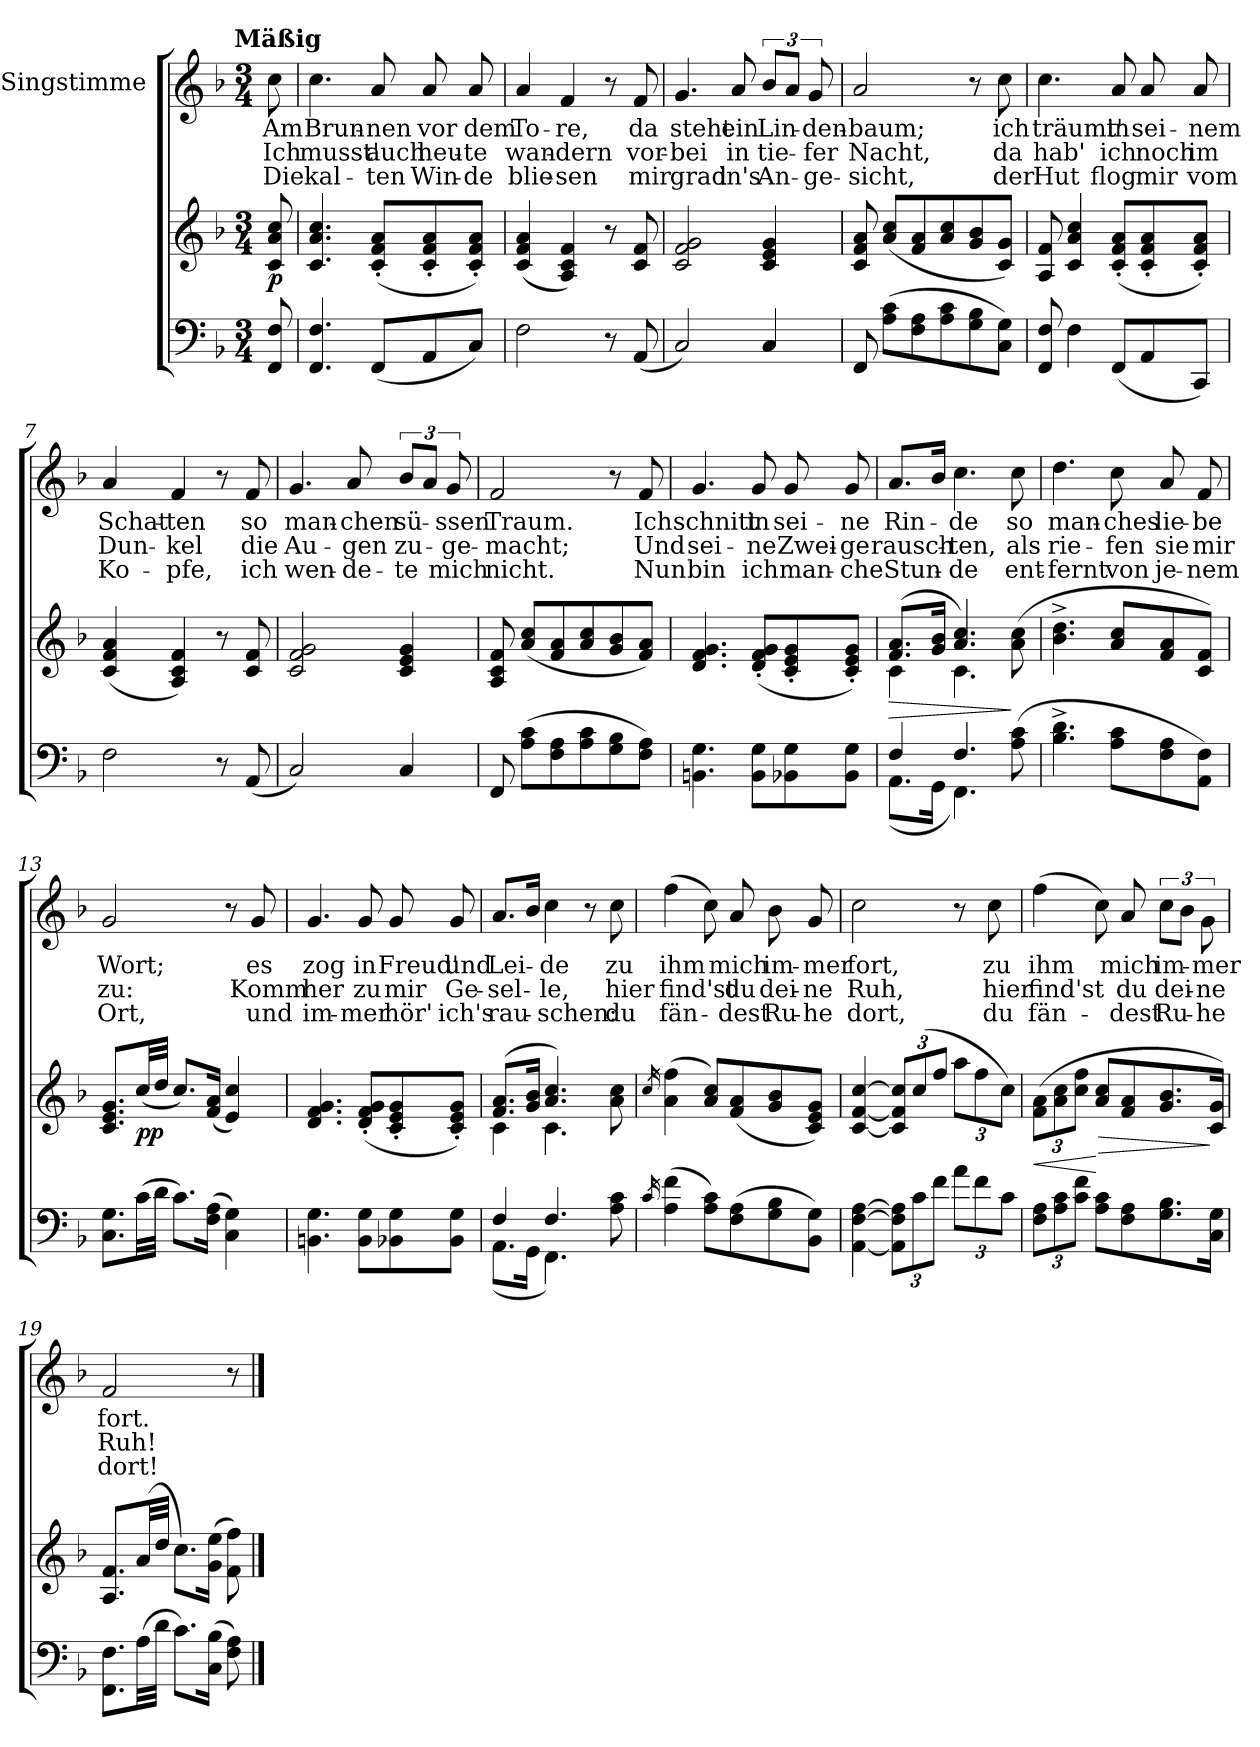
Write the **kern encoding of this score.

**kern	**kern	**dynam	**kern	**text	**text	**text
*part2	*part2	*part2	*part1	*part1	*part1	*part1
*staff3	*staff2	*staff2/3	*staff1	*staff1	*staff1	*staff1
*	*	*	*I"Singstimme	*	*	*
*clefF4	*clefG2	*	*clefG2	*	*	*
*k[b-]	*k[b-]	*	*k[b-]	*	*	*
!!LO:TX:omd:t=Mäßig
*M3/4	*M3/4	*	*M3/4	*	*	*
=1	=1	=1	=1	=1	=1	=1
!	!	!LO:DY:b	!	!	!	!
8F/ 8FF/	8cc/ 8a/ 8c/	p	8cc\	Am	Ich	Die
=2	=2	=2	=2	=2	=2	=2
4.F/ 4.FF/	4.cc/ 4.a/ 4.c/	.	4.cc\	Brun-	musst'	kal-
(<8FF/L	(<8a'/ 8f'/ 8c'/L	.	8a/	-nen	auch	-ten
8AA/	8a'/ 8f'/ 8c'/	.	8a/	vor	heu-	Win-
8C/J)	8a'/ 8f'/ 8c'/J)	.	8a/	dem	-te	-de
=3	=3	=3	=3	=3	=3	=3
2F\	(<4a/ 4f/ 4c/	.	4a/	To-	wan-	blie-
.	4f/ 4c/ 4A/)	.	4f/	-re,	-dern	-sen
8r	8r	.	8r	.	.	.
(<8AA/	8f/ 8c/	.	8f/	da	vor-	mir
=4	=4	=4	=4	=4	=4	=4
2C/)	2g/ 2f/ 2c/	.	4.g/	steht	-bei	grad
.	.	.	8a/	ein	in	in's
4C/	4g/ 4e/ 4c/	.	12b-/L	Lin-	tie-	An-
.	.	.	12a/J	.	.	.
.	.	.	12g/	den-	-fer	ge-
=5	=5	=5	=5	=5	=5	=5
8FF/	8a/ 8f/ 8c/	.	2a/	-baum;	Nacht,	-sicht,
(>8c\ 8A\L	(<8cc/ 8a/L	.	.	.	.	.
8A\ 8F\	8a/ 8f/	.	.	.	.	.
8c\ 8A\	8cc/ 8a/	.	.	.	.	.
8B-\ 8G\	8b-/ 8g/	.	8r	.	.	.
8G\ 8C\J)	8g/ 8c/J)	.	8cc\	ich	da	der
!!LO:LB:g=z
=6	=6	=6	=6	=6	=6	=6
8F/ 8FF/	8f/ 8A/	.	4.cc\	träumt'	hab'	Hut
4F\	4cc/ 4a/ 4c/	.	.	.	.	.
(<8FF/L	(<8a'/ 8f'/ 8c'/L	.	8a/	in	ich	flog
8AA/	8a'/ 8f'/ 8c'/	.	8a/	sei-	noch	mir
8CC/J)	8a'/ 8f'/ 8c'/J)	.	8a/	-nem	im	vom
=7	=7	=7	=7	=7	=7	=7
2F\	(<4a/ 4f/ 4c/	.	4a/	Schat-	Dun-	Ko-
.	4f/ 4c/ 4A/)	.	4f/	-ten	-kel	-pfe,
8r	8r	.	8r	.	.	.
(<8AA/	8f/ 8c/	.	8f/	so	die	ich
=8	=8	=8	=8	=8	=8	=8
2C/)	2g/ 2f/ 2c/	.	4.g/	man-	Au-	wen-
.	.	.	8a/	-chen	-gen	-de-
4C/	4g/ 4e/ 4c/	.	12b-/L	sü-	zu-	-te
.	.	.	12a/J	.	.	.
.	.	.	12g/	-ssen	-ge-	mich
=9	=9	=9	=9	=9	=9	=9
8FF/	8f/ 8c/ 8A/	.	2f/	Traum.	-macht;	nicht.
(>8c\ 8A\L	(<8cc/ 8a/L	.	.	.	.	.
8A\ 8F\	8a/ 8f/	.	.	.	.	.
8c\ 8A\	8cc/ 8a/	.	.	.	.	.
8B-\ 8G\	8b-/ 8g/	.	8r	.	.	.
8A\ 8F\J)	8a/ 8f/J)	.	8f/	Ich	Und	Nun
=10	=10	=10	=10	=10	=10	=10
4.G\ 4.BBn\	4.g/ 4.f/ 4.d/	.	4.g/	schnitt	sei-	bin
8G\ 8BB\L	(<8g'/ 8f'/ 8d'/L	.	8g/	in	-ne	ich
8G\ 8BB-X\	8g'/ 8e'/ 8c'/	.	8g/	sei-	Zwei-	man-
8G\ 8BB-\J	8g'/ 8e'/ 8c'/J)	.	8g/	-ne	-ge	-che
!!LO:LB:g=z
=11	=11	=11	=11	=11	=11	=11
*^	*^	*	*	*	*	*
!	!	!	!	!LO:HP:b	!	!	!	!
4F/	(<8.AA\L	(>8.a/ 8.f/L	4c\	>	8.a/L	Rin-	rausch-	Stun-
.	16GG\Jk	16b-/ 16g/Jk	.	.	16b-/Jk	.	.	.
4.F/	4.FF\)	4.cc/ 4.a/)	4.c\	.	4.cc\	-de	ten,	-de
(>8c\ 8A\	8ryy	(>8cc\ 8a\	8ryy	]	8cc\	so	als	ent-
*v	*v	*	*	*	*	*	*	*
*	*v	*v	*	*	*	*	*
=12	=12	=12	=12	=12	=12	=12
4.d^<\ 4.B-^<\	4.dd^>\ 4.b-^>\	.	4.dd\	man-	rie-	-fernt
8c\ 8A\L	8cc/ 8a/L	.	8cc\	-ches	-fen	von
8A\ 8F\	8a/ 8f/	.	8a/	lie-	sie	je-
8F\ 8AA\J)	8f/ 8c/J)	.	8f/	-be	mir	-nem
=13	=13	=13	=13	=13	=13	=13
8.G\ 8.C\L	8.g/ 8.e/ 8.c/L	.	2g/	Wort;	zu:	Ort,
!	!	!LO:DY:b	!	!	!	!
(>32c\LL	(<32cc/LL	pp	.	.	.	.
32d\JJJ	32dd/JJJ	.	.	.	.	.
8.c\L)	8.cc/L)	.	.	.	.	.
(>16A\ 16F\Jk	(<16a/ 16f/Jk	.	.	.	.	.
4G\ 4C\)	4cc/ 4e/)	.	8r	.	.	.
.	.	.	8g/	es	Komm	und
=14	=14	=14	=14	=14	=14	=14
4.G\ 4.BBn\	4.g/ 4.f/ 4.d/	.	4.g/	zog	her	im-
8G\ 8BB\L	(<8g'/ 8f'/ 8d'/L	.	8g/	in	zu	-mer
8G\ 8BB-X\	8g'/ 8e'/ 8c'/	.	8g/	Freud'	mir	hör'
8G\ 8BB-\J	8g'/ 8e'/ 8c'/J)	.	8g/	und	Ge-	ich's
=15	=15	=15	=15	=15	=15	=15
*^	*^	*	*	*	*	*
4F/	(<8.AA\L	(>8.a/ 8.f/L	4c\	.	8.a/L	Lei-	-sel-	rau-
.	16GG\Jk	16b-/ 16g/Jk	.	.	16b-/Jk	.	.	.
4.F/	4.FF\)	4.cc/ 4.a/)	4.c\	.	4cc\	-de	-le,	-schen:
.	.	.	.	.	8r	.	.	.
8ryy	8c\ 8A\	8cc\ 8a\	8ryy	.	8cc\	zu	hier	du
*v	*v	*	*	*	*	*	*	*
*	*v	*v	*	*	*	*	*
!!LO:LB:g=z
=16	=16	=16	=16	=16	=16	=16
16qc/	16qcc/	.	.	.	.	.
(>4f\ 4A\	(>4ff\ 4a\	.	(>4ff\	ihm	find'st	fän-
8c\ 8A\L)	8cc/ 8a/L)	.	8cc\)	.	.	.
(>8A\ 8F\	(<8a/ 8f/	.	8a/	mich	du	-dest
8B-\ 8G\	8b-/ 8g/	.	8b-\	im-	dei-	Ru-
8G\ 8BB-\J)	8g/ 8e/ 8c/J)	.	8g/	-mer	-ne	-he
=17	=17	=17	=17	=17	=17	=17
[4A\ [4F\ [4AA\	[4cc/ [4f/ [4c/	.	2cc\	fort,	Ruh,	dort,
12A]\ 12F]\ 12AA]\L	12cc]/ 12f]/ 12c]/L	.	.	.	.	.
12c\	(>12cc/	.	.	.	.	.
12f\J	12ff/J	.	.	.	.	.
12a\L	12aa\L	.	8r	.	.	.
12f\	12ff\	.	.	.	.	.
.	.	.	8cc\	zu	hier	du
12c\J	12cc\J)	.	.	.	.	.
=18	=18	=18	=18	=18	=18	=18
!	!	!LO:HP:b	!	!	!	!
12A\ 12F\L	(>12a\ 12f\L	<	(>4ff\	ihm	find'st	fän-
12c\ 12A\	12cc\ 12a\	.	.	.	.	.
12f\ 12c\J	12ff\ 12cc\J	.	.	.	.	.
!	!	!LO:HP:n=1:b	!	!	!	!
8c\ 8A\L	8cc/ 8a/L	[ >	8cc\)	.	.	.
8A\ 8F\	8a/ 8f/	.	8a/	mich	du	-dest
8.B-\ 8.G\	8.b-/ 8.g/	.	12cc\L	im-	dei-	Ru-
.	.	.	12b-\J	.	.	.
.	.	.	12g\	-mer	-ne	-he
16G\ 16C\Jk	16g/ 16c/Jk)	]	.	.	.	.
=19	=19	=19	=19	=19	=19	=19
8.F\ 8.FF\L	8.f/ 8.A/L	.	2f/	fort.	Ruh!	dort!
(>32A\LL	(<32a/LL	.	.	.	.	.
32d\JJJ	32dd/JJJ	.	.	.	.	.
8.c\L)	8.cc\L)	.	.	.	.	.
(>16B-\ 16C\Jk	(>16ee\ 16g\Jk	.	.	.	.	.
8A\ 8F\)	8ff\ 8f\)	.	8r	.	.	.
==	==	==	==	==	==	==
*-	*-	*-	*-	*-	*-	*-
